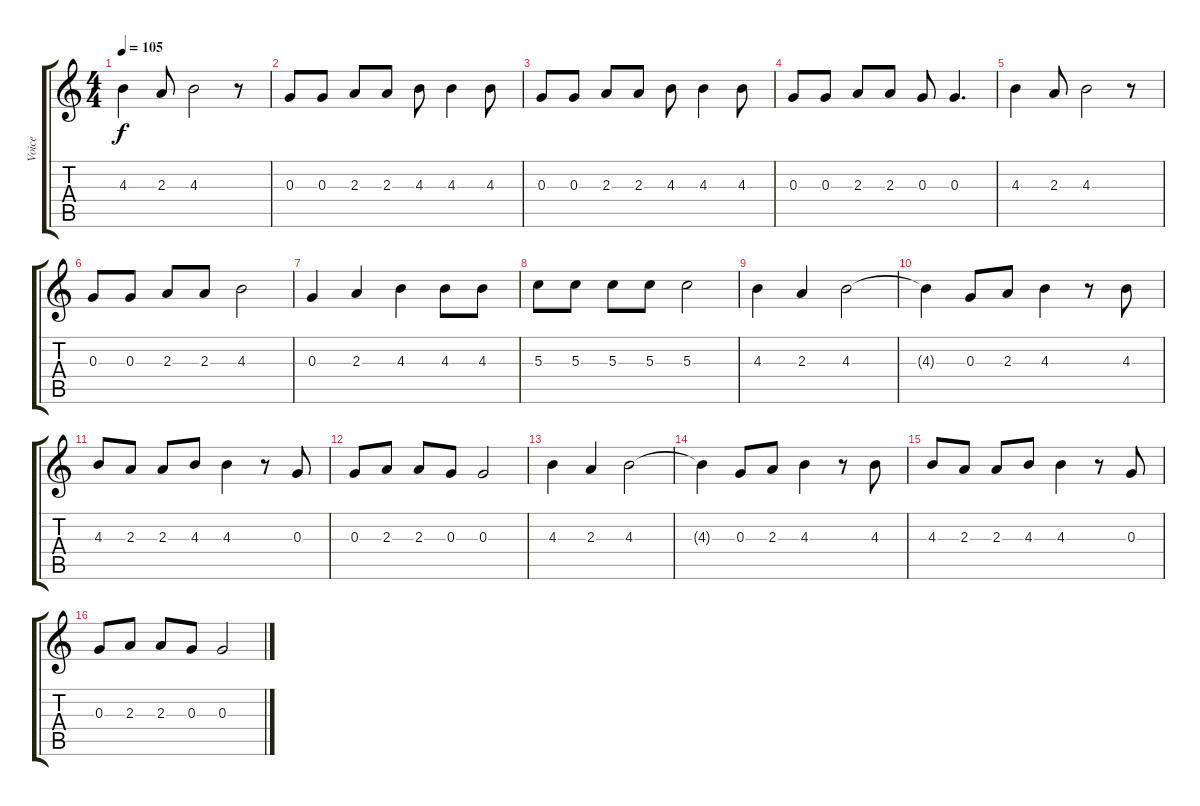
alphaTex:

\track ("Voice" "Voice") {instrument distortionguitar}
\staff {score tabs}
\tuning (E4 B3 G3 D3 A2 E2) {hide}
\ts (4 4)
\tempo 105
\clef g2
\ks c
4.3.4{dy f} 2.3.8 4.3.2 r.8 |
0.3.8 0.3.8 2.3.8 2.3.8 4.3.8 4.3.4 4.3.8 |
0.3.8 0.3.8 2.3.8 2.3.8 4.3.8 4.3.4 4.3.8 |
0.3.8 0.3.8 2.3.8 2.3.8 0.3.8 0.3.4{d} |
4.3.4 2.3.8 4.3.2 r.8 |
0.3.8 0.3.8 2.3.8 2.3.8 4.3.2 |
0.3.4 2.3.4 4.3.4 4.3.8 4.3.8 |
5.3.8 5.3.8 5.3.8 5.3.8 5.3.2 |
4.3.4 2.3.4 4.3.2 |
4.3{t}.4 0.3.8 2.3.8 4.3.4 r.8 4.3.8 |
4.3.8 2.3.8 2.3.8 4.3.8 4.3.4 r.8 0.3.8 |
0.3.8 2.3.8 2.3.8 0.3.8 0.3.2 |
4.3.4 2.3.4 4.3.2 |
4.3{t}.4 0.3.8 2.3.8 4.3.4 r.8 4.3.8 |
4.3.8 2.3.8 2.3.8 4.3.8 4.3.4 r.8 0.3.8 |
0.3.8 2.3.8 2.3.8 0.3.8 0.3.2
